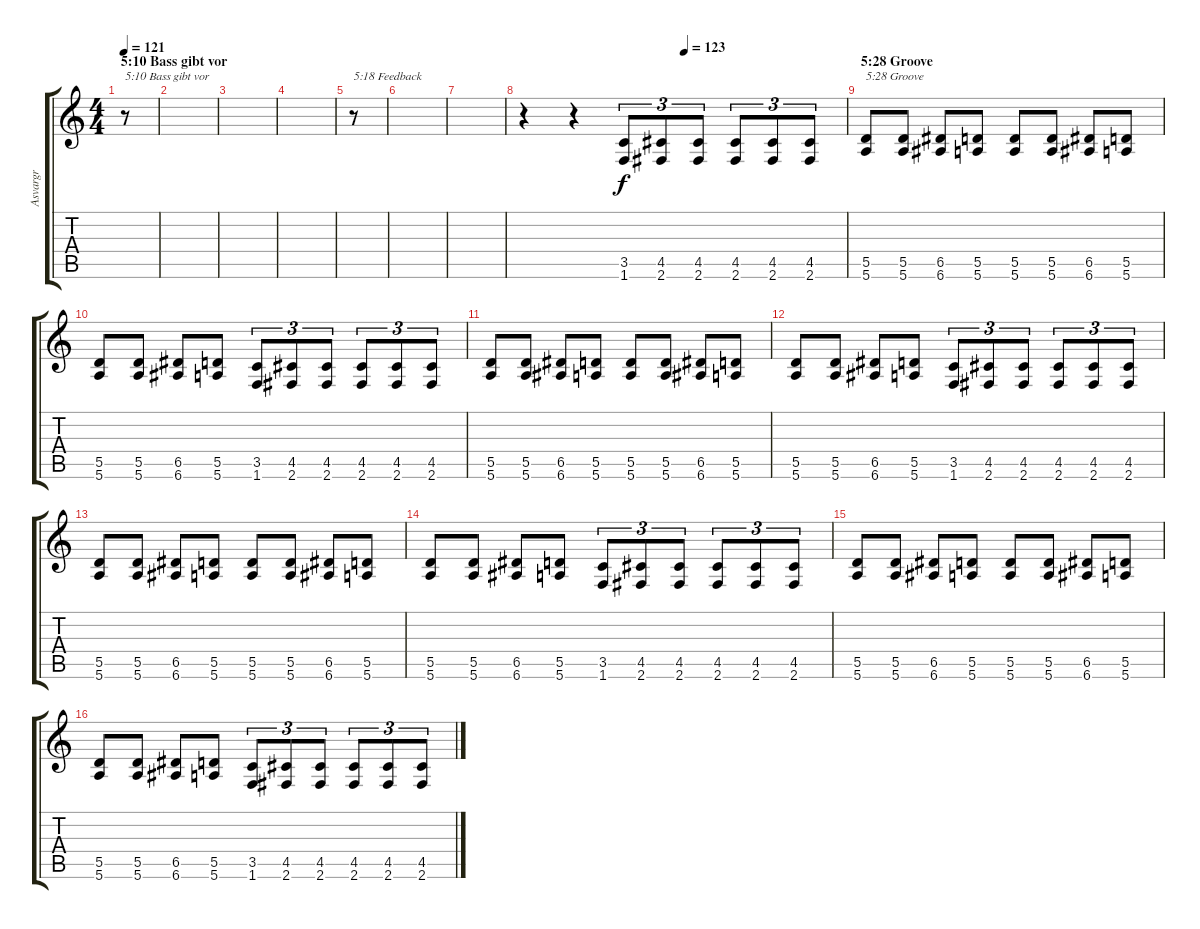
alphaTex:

\track ("Asvargr" "Asvargr") {instrument overdrivenguitar}
\staff {score tabs}
\tuning (E4 B3 G3 D3 A2 E2) {hide}
\ts (4 4)
\section ("" "5:10 Bass gibt vor")
\tempo 121
\clef g2
\ks c
r.8{txt "5:10 Bass gibt vor" dy f} |
|
|
|
r.8{txt "5:18 Feedback" instrument distortionguitar} |
|
|
\tempo (123 0.5)
r.4 r.4 (3.5 1.6).8{tu (3 2)} (4.5 2.6).8{tu (3 2)} (4.5 2.6).8{tu (3 2)} (4.5 2.6).8{tu (3 2)} (4.5 2.6).8{tu (3 2)} (4.5 2.6).8{tu (3 2)} |
\section ("" "5:28 Groove ")
(5.5 5.6).8{txt "5:28 Groove "} (5.5 5.6).8 (6.5 6.6).8 (5.5 5.6).8 (5.5 5.6).8 (5.5 5.6).8 (6.5 6.6).8 (5.5 5.6).8 |
(5.5 5.6).8 (5.5 5.6).8 (6.5 6.6).8 (5.5 5.6).8 (3.5 1.6).8{tu (3 2)} (4.5 2.6).8{tu (3 2)} (4.5 2.6).8{tu (3 2)} (4.5 2.6).8{tu (3 2)} (4.5 2.6).8{tu (3 2)} (4.5 2.6).8{tu (3 2)} |
(5.5 5.6).8 (5.5 5.6).8 (6.5 6.6).8 (5.5 5.6).8 (5.5 5.6).8 (5.5 5.6).8 (6.5 6.6).8 (5.5 5.6).8 |
(5.5 5.6).8 (5.5 5.6).8 (6.5 6.6).8 (5.5 5.6).8 (3.5 1.6).8{tu (3 2)} (4.5 2.6).8{tu (3 2)} (4.5 2.6).8{tu (3 2)} (4.5 2.6).8{tu (3 2)} (4.5 2.6).8{tu (3 2)} (4.5 2.6).8{tu (3 2)} |
(5.5 5.6).8 (5.5 5.6).8 (6.5 6.6).8 (5.5 5.6).8 (5.5 5.6).8 (5.5 5.6).8 (6.5 6.6).8 (5.5 5.6).8 |
(5.5 5.6).8 (5.5 5.6).8 (6.5 6.6).8 (5.5 5.6).8 (3.5 1.6).8{tu (3 2)} (4.5 2.6).8{tu (3 2)} (4.5 2.6).8{tu (3 2)} (4.5 2.6).8{tu (3 2)} (4.5 2.6).8{tu (3 2)} (4.5 2.6).8{tu (3 2)} |
(5.5 5.6).8 (5.5 5.6).8 (6.5 6.6).8 (5.5 5.6).8 (5.5 5.6).8 (5.5 5.6).8 (6.5 6.6).8 (5.5 5.6).8 |
(5.5 5.6).8 (5.5 5.6).8 (6.5 6.6).8 (5.5 5.6).8 (3.5 1.6).8{tu (3 2)} (4.5 2.6).8{tu (3 2)} (4.5 2.6).8{tu (3 2)} (4.5 2.6).8{tu (3 2)} (4.5 2.6).8{tu (3 2)} (4.5 2.6).8{tu (3 2)}
